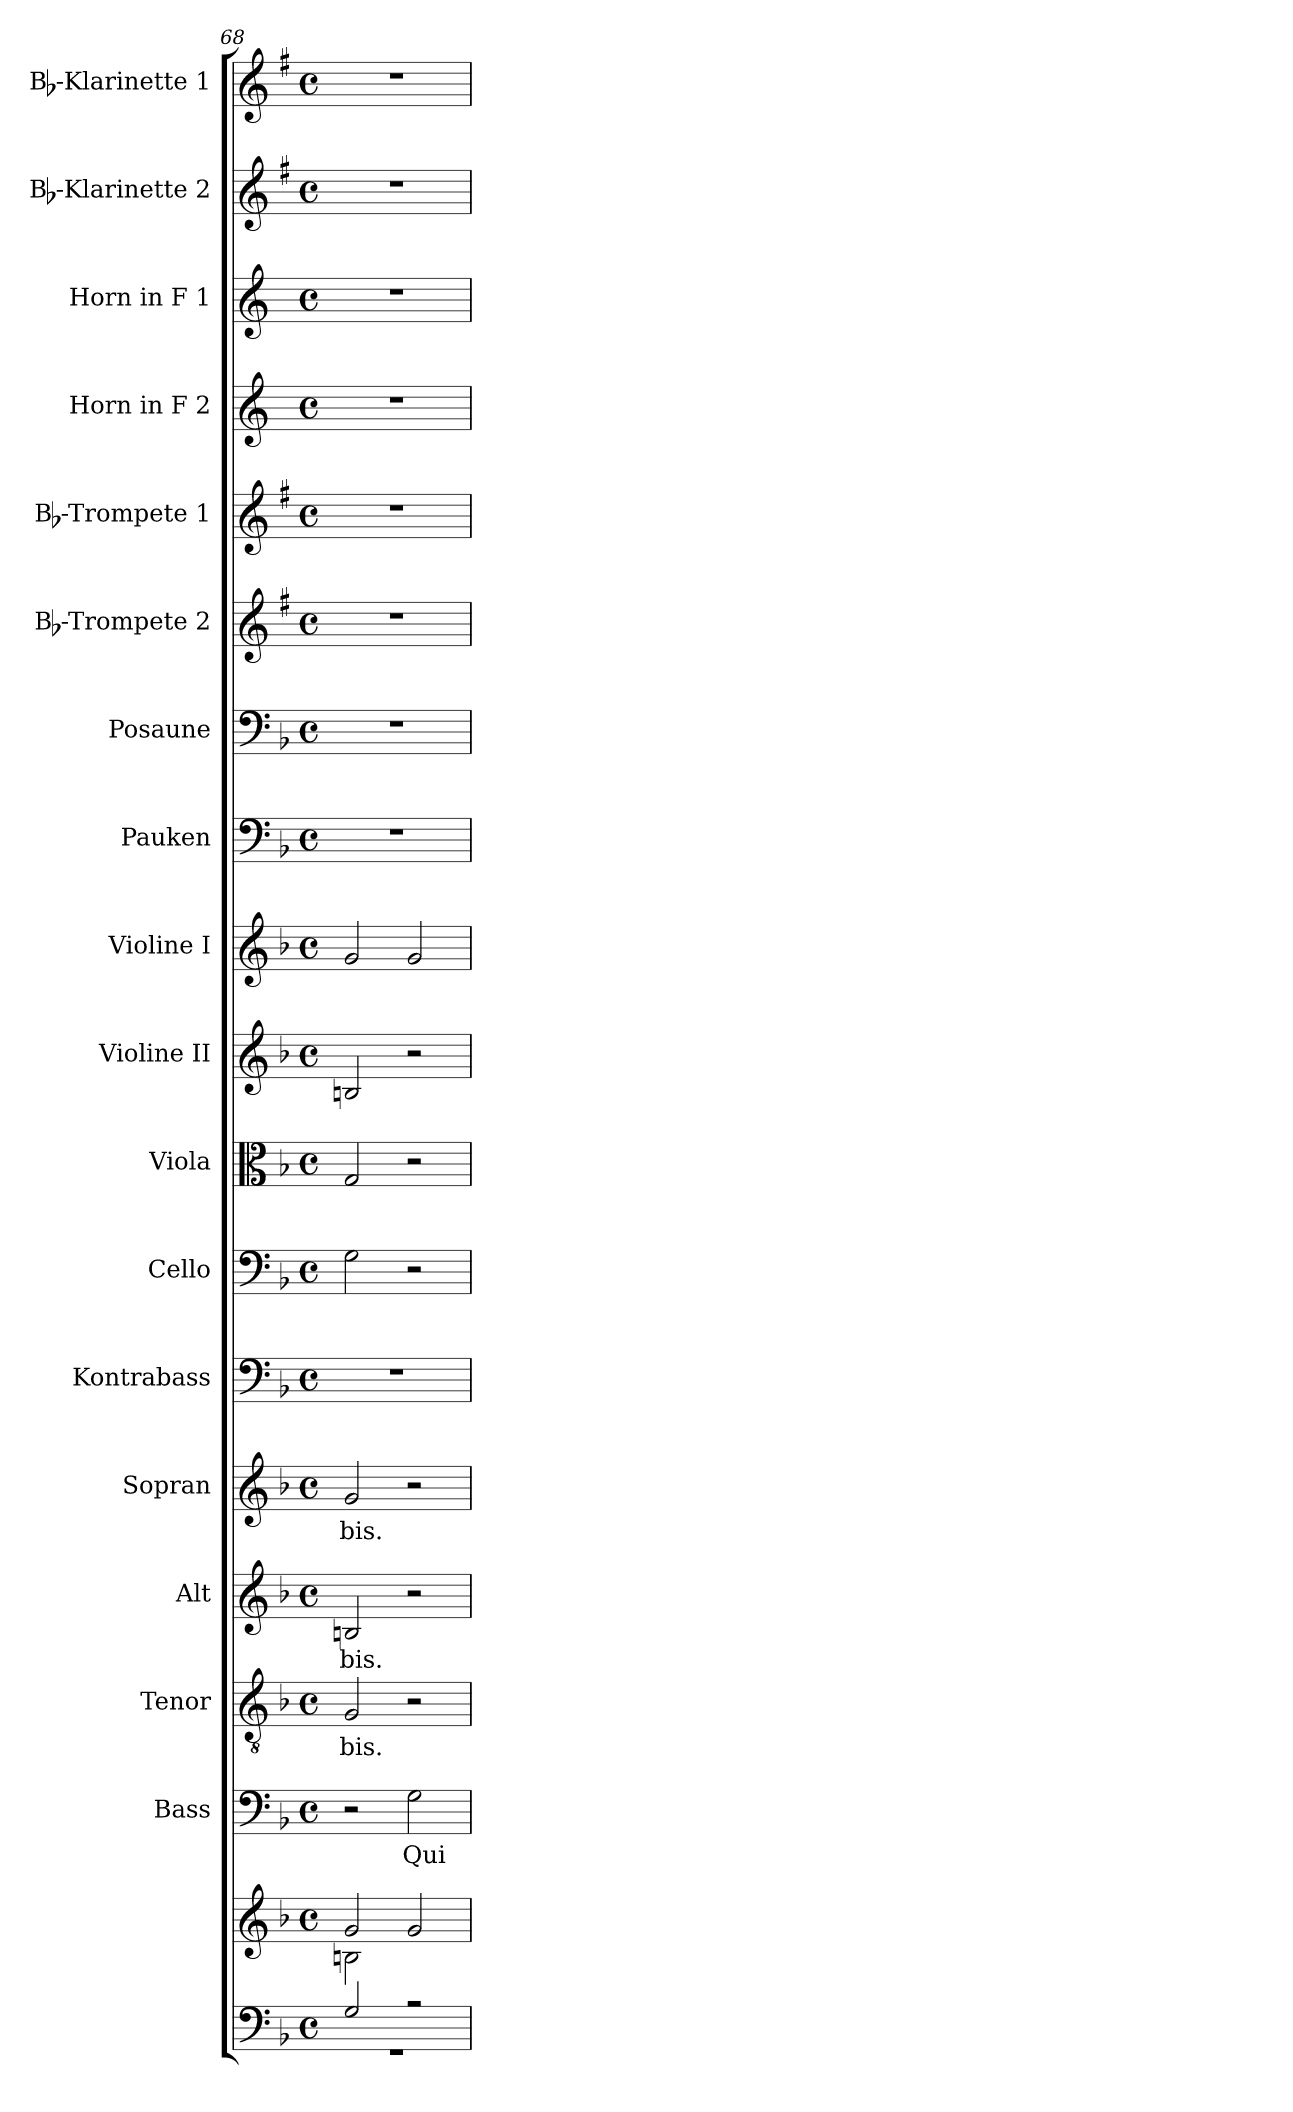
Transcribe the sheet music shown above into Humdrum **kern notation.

**kern	**kern	**kern	**text	**kern	**text	**kern	**text	**kern	**text	**kern	**kern	**kern	**kern	**kern	**kern	**kern	**kern	**kern	**kern	**kern	**kern	**kern
*part18	*part18	*part17	*part17	*part16	*part16	*part15	*part15	*part14	*part14	*part13	*part12	*part11	*part10	*part9	*part8	*part7	*part6	*part5	*part4	*part3	*part2	*part1
*staff19	*staff18	*staff17	*staff17	*staff16	*staff16	*staff15	*staff15	*staff14	*staff14	*staff13	*staff12	*staff11	*staff10	*staff9	*staff8	*staff7	*staff6	*staff5	*staff4	*staff3	*staff2	*staff1
*	*	*I"Bass	*	*I"Tenor	*	*I"Alt	*	*I"Sopran	*	*I"Kontrabass	*I"Cello	*I"Viola	*I"Violine II	*I"Violine I	*I"Pauken	*I"Posaune	*I"Bb-Trompete 2	*I"Bb-Trompete 1	*I"Horn in F 2	*I"Horn in F 1	*I"Bb-Klarinette 2	*I"Bb-Klarinette 1
*	*	*I'B.	*	*I'T.	*	*I'A.	*	*I'S.	*	*I'Kb.	*	*I'Vla.	*I'Vl. II	*I'Vl. I	*I'Pk.	*I'Pos.	*I'Bb Trp. 2	*I'Bb Trp. 1	*	*	*I'Bb Kl. 2	*I'Bb Kl. 1
*clefF4	*clefG2	*clefF4	*	*clefGv2	*	*clefG2	*	*clefG2	*	*clefF4	*clefF4	*clefC3	*clefG2	*clefG2	*clefF4	*clefF4	*clefG2	*clefG2	*clefG2	*clefG2	*clefG2	*clefG2
*	*	*	*	*	*	*	*	*	*	*ITrd7c12	*	*	*	*	*	*	*ITrd1c2	*ITrd1c2	*ITrd4c7	*ITrd4c7	*ITrd1c2	*ITrd1c2
*k[b-]	*k[b-]	*k[b-]	*	*k[b-]	*	*k[b-]	*	*k[b-]	*	*k[b-]	*k[b-]	*k[b-]	*k[b-]	*k[b-]	*k[b-]	*k[b-]	*k[b-]	*k[b-]	*k[b-]	*k[b-]	*k[b-]	*k[b-]
*F:	*F:	*F:	*	*F:	*	*F:	*	*F:	*	*F:	*F:	*F:	*F:	*F:	*F:	*F:	*F:	*F:	*F:	*F:	*F:	*F:
*M4/4	*M4/4	*M4/4	*	*M4/4	*	*M4/4	*	*M4/4	*	*M4/4	*M4/4	*M4/4	*M4/4	*M4/4	*M4/4	*M4/4	*M4/4	*M4/4	*M4/4	*M4/4	*M4/4	*M4/4
*met(c)	*met(c)	*met(c)	*	*met(c)	*	*met(c)	*	*met(c)	*	*met(c)	*met(c)	*met(c)	*met(c)	*met(c)	*met(c)	*met(c)	*met(c)	*met(c)	*met(c)	*met(c)	*met(c)	*met(c)
=68	=68	=68	=68	=68	=68	=68	=68	=68	=68	=68	=68	=68	=68	=68	=68	=68	=68	=68	=68	=68	=68	=68
*^	*^	*	*	*	*	*	*	*	*	*	*	*	*	*	*	*	*	*	*	*	*	*
!	!	!	!	!	!	!	!LO:LY:b	!	!LO:LY:b	!	!LO:LY:b	!	!	!	!	!	!	!	!	!	!	!	!	!
2G/	1rGG	2g/	2Bn\	2r	.	2G/	-bis.	2Bn/	-bis.	2g/	-bis.	1r	2G\	2G/	2Bn/	2g/	1r	1r	1r	1r	1r	1r	1r	1r
!	!	!	!	!	!LO:LY:b	!	!	!	!	!	!	!	!	!	!	!	!	!	!	!	!	!	!	!
2rA	.	2g/	2ryy	2G\	Qui	2r	.	2r	.	2r	.	.	2r	2r	2r	2g/	.	.	.	.	.	.	.	.
*v	*v	*	*	*	*	*	*	*	*	*	*	*	*	*	*	*	*	*	*	*	*	*	*	*
*	*v	*v	*	*	*	*	*	*	*	*	*	*	*	*	*	*	*	*	*	*	*	*	*
=	=	=	=	=	=	=	=	=	=	=	=	=	=	=	=	=	=	=	=	=	=	=
*-	*-	*-	*-	*-	*-	*-	*-	*-	*-	*-	*-	*-	*-	*-	*-	*-	*-	*-	*-	*-	*-	*-
